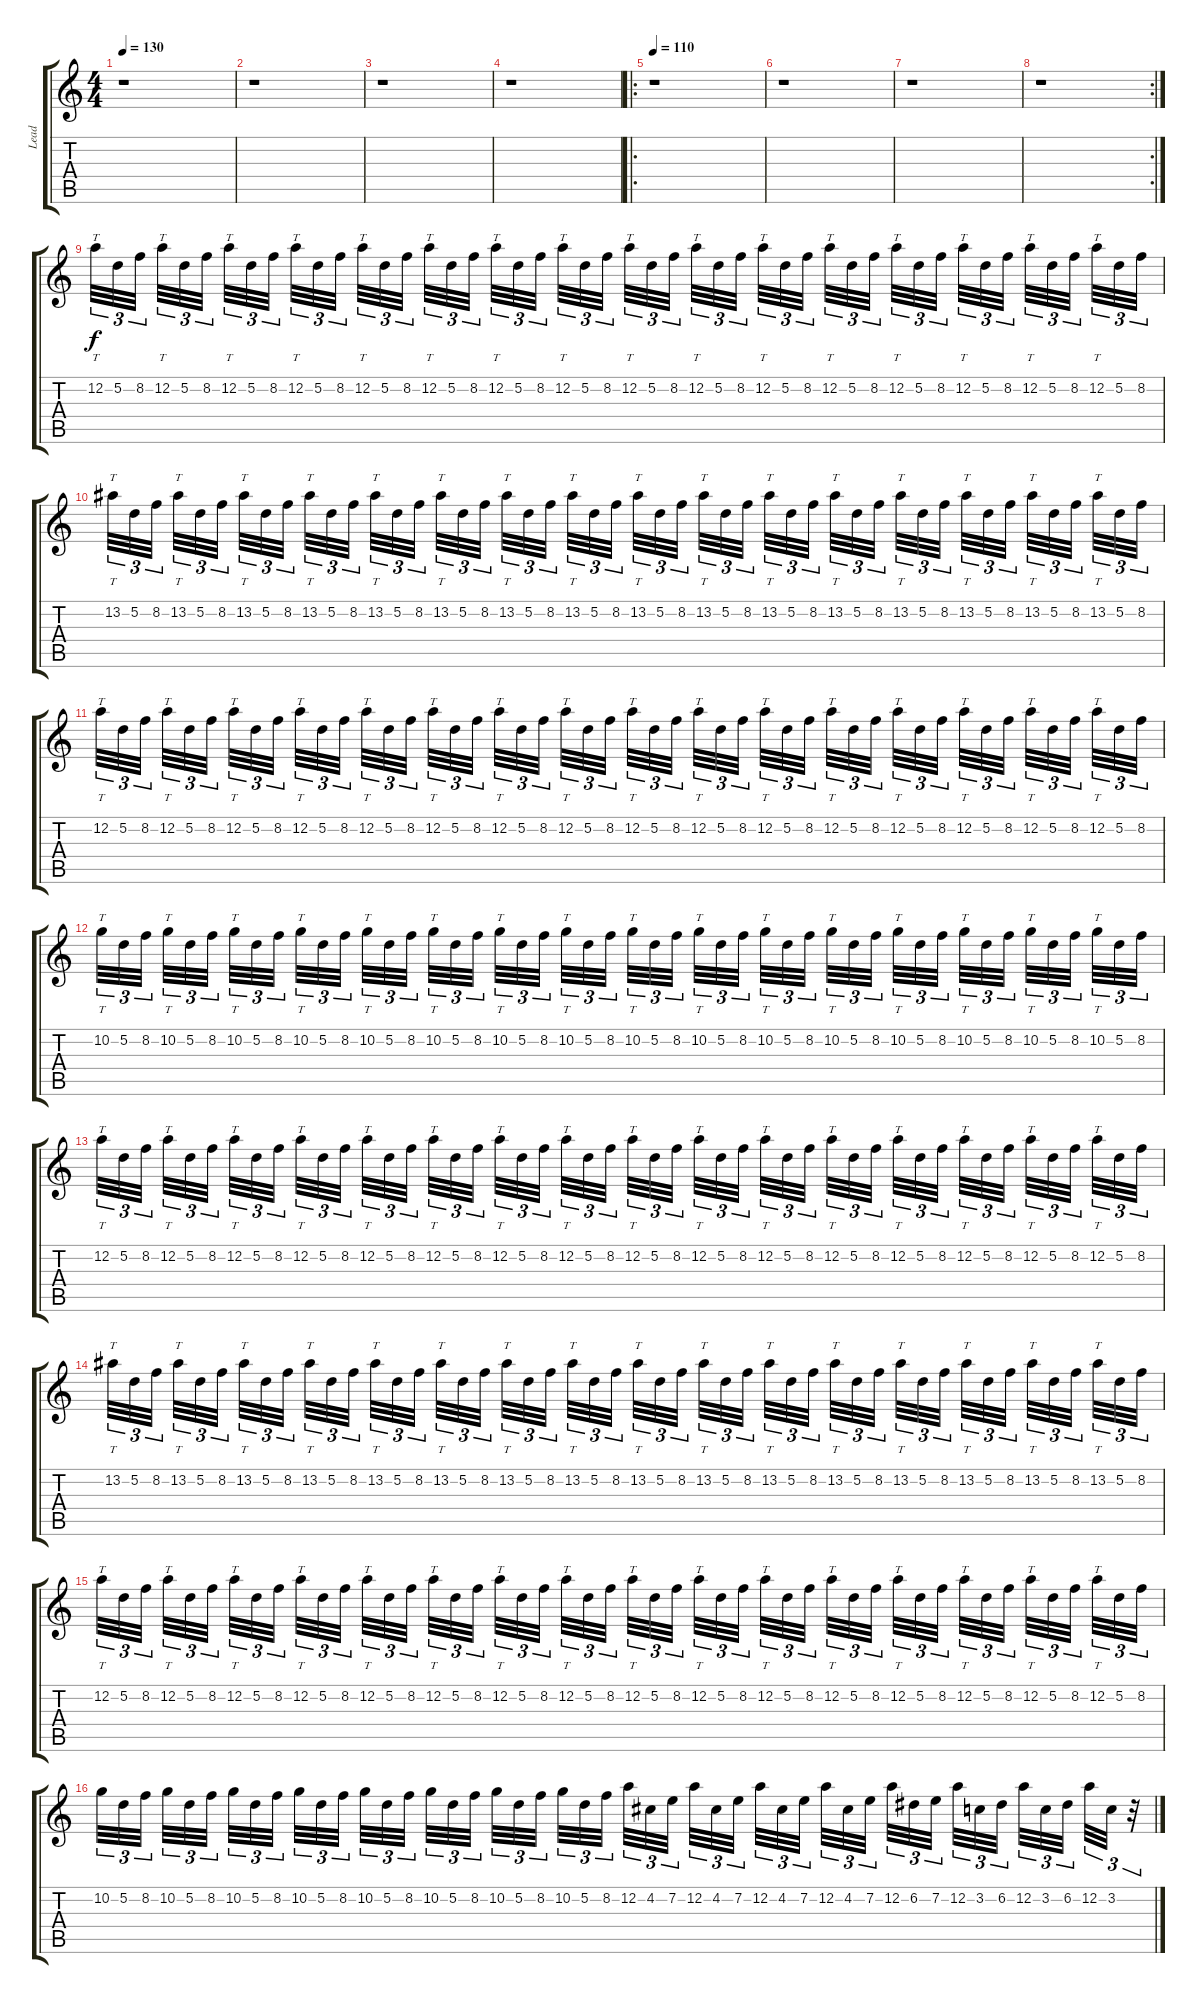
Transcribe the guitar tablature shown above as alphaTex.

\track ("Lead" "Lead") {instrument overdrivenguitar}
\staff {score tabs}
\tuning (D4 A3 F3 C3 G2 D2) {hide}
\ts (4 4)
\tempo 130
\clef g2
\ks c
r.1{dy f} |
r.1 |
r.1 |
r.1 |
\ro
\tempo 110
r.1 |
r.1 |
r.1 |
\rc 2
r.1 |
12.2.32{tt tu (3 2)} 5.2.32{tu (3 2)} 8.2.32{tu (3 2)} 12.2.32{tt tu (3 2)} 5.2.32{tu (3 2)} 8.2.32{tu (3 2)} 12.2.32{tt tu (3 2)} 5.2.32{tu (3 2)} 8.2.32{tu (3 2)} 12.2.32{tt tu (3 2)} 5.2.32{tu (3 2)} 8.2.32{tu (3 2)} 12.2.32{tt tu (3 2)} 5.2.32{tu (3 2)} 8.2.32{tu (3 2)} 12.2.32{tt tu (3 2)} 5.2.32{tu (3 2)} 8.2.32{tu (3 2)} 12.2.32{tt tu (3 2)} 5.2.32{tu (3 2)} 8.2.32{tu (3 2)} 12.2.32{tt tu (3 2)} 5.2.32{tu (3 2)} 8.2.32{tu (3 2)} 12.2.32{tt tu (3 2)} 5.2.32{tu (3 2)} 8.2.32{tu (3 2)} 12.2.32{tt tu (3 2)} 5.2.32{tu (3 2)} 8.2.32{tu (3 2)} 12.2.32{tt tu (3 2)} 5.2.32{tu (3 2)} 8.2.32{tu (3 2)} 12.2.32{tt tu (3 2)} 5.2.32{tu (3 2)} 8.2.32{tu (3 2)} 12.2.32{tt tu (3 2)} 5.2.32{tu (3 2)} 8.2.32{tu (3 2)} 12.2.32{tt tu (3 2)} 5.2.32{tu (3 2)} 8.2.32{tu (3 2)} 12.2.32{tt tu (3 2)} 5.2.32{tu (3 2)} 8.2.32{tu (3 2)} 12.2.32{tt tu (3 2)} 5.2.32{tu (3 2)} 8.2.32{tu (3 2)} |
13.2.32{tt tu (3 2)} 5.2.32{tu (3 2)} 8.2.32{tu (3 2)} 13.2.32{tt tu (3 2)} 5.2.32{tu (3 2)} 8.2.32{tu (3 2)} 13.2.32{tt tu (3 2)} 5.2.32{tu (3 2)} 8.2.32{tu (3 2)} 13.2.32{tt tu (3 2)} 5.2.32{tu (3 2)} 8.2.32{tu (3 2)} 13.2.32{tt tu (3 2)} 5.2.32{tu (3 2)} 8.2.32{tu (3 2)} 13.2.32{tt tu (3 2)} 5.2.32{tu (3 2)} 8.2.32{tu (3 2)} 13.2.32{tt tu (3 2)} 5.2.32{tu (3 2)} 8.2.32{tu (3 2)} 13.2.32{tt tu (3 2)} 5.2.32{tu (3 2)} 8.2.32{tu (3 2)} 13.2.32{tt tu (3 2)} 5.2.32{tu (3 2)} 8.2.32{tu (3 2)} 13.2.32{tt tu (3 2)} 5.2.32{tu (3 2)} 8.2.32{tu (3 2)} 13.2.32{tt tu (3 2)} 5.2.32{tu (3 2)} 8.2.32{tu (3 2)} 13.2.32{tt tu (3 2)} 5.2.32{tu (3 2)} 8.2.32{tu (3 2)} 13.2.32{tt tu (3 2)} 5.2.32{tu (3 2)} 8.2.32{tu (3 2)} 13.2.32{tt tu (3 2)} 5.2.32{tu (3 2)} 8.2.32{tu (3 2)} 13.2.32{tt tu (3 2)} 5.2.32{tu (3 2)} 8.2.32{tu (3 2)} 13.2.32{tt tu (3 2)} 5.2.32{tu (3 2)} 8.2.32{tu (3 2)} |
12.2.32{tt tu (3 2)} 5.2.32{tu (3 2)} 8.2.32{tu (3 2)} 12.2.32{tt tu (3 2)} 5.2.32{tu (3 2)} 8.2.32{tu (3 2)} 12.2.32{tt tu (3 2)} 5.2.32{tu (3 2)} 8.2.32{tu (3 2)} 12.2.32{tt tu (3 2)} 5.2.32{tu (3 2)} 8.2.32{tu (3 2)} 12.2.32{tt tu (3 2)} 5.2.32{tu (3 2)} 8.2.32{tu (3 2)} 12.2.32{tt tu (3 2)} 5.2.32{tu (3 2)} 8.2.32{tu (3 2)} 12.2.32{tt tu (3 2)} 5.2.32{tu (3 2)} 8.2.32{tu (3 2)} 12.2.32{tt tu (3 2)} 5.2.32{tu (3 2)} 8.2.32{tu (3 2)} 12.2.32{tt tu (3 2)} 5.2.32{tu (3 2)} 8.2.32{tu (3 2)} 12.2.32{tt tu (3 2)} 5.2.32{tu (3 2)} 8.2.32{tu (3 2)} 12.2.32{tt tu (3 2)} 5.2.32{tu (3 2)} 8.2.32{tu (3 2)} 12.2.32{tt tu (3 2)} 5.2.32{tu (3 2)} 8.2.32{tu (3 2)} 12.2.32{tt tu (3 2)} 5.2.32{tu (3 2)} 8.2.32{tu (3 2)} 12.2.32{tt tu (3 2)} 5.2.32{tu (3 2)} 8.2.32{tu (3 2)} 12.2.32{tt tu (3 2)} 5.2.32{tu (3 2)} 8.2.32{tu (3 2)} 12.2.32{tt tu (3 2)} 5.2.32{tu (3 2)} 8.2.32{tu (3 2)} |
10.2.32{tt tu (3 2)} 5.2.32{tu (3 2)} 8.2.32{tu (3 2)} 10.2.32{tt tu (3 2)} 5.2.32{tu (3 2)} 8.2.32{tu (3 2)} 10.2.32{tt tu (3 2)} 5.2.32{tu (3 2)} 8.2.32{tu (3 2)} 10.2.32{tt tu (3 2)} 5.2.32{tu (3 2)} 8.2.32{tu (3 2)} 10.2.32{tt tu (3 2)} 5.2.32{tu (3 2)} 8.2.32{tu (3 2)} 10.2.32{tt tu (3 2)} 5.2.32{tu (3 2)} 8.2.32{tu (3 2)} 10.2.32{tt tu (3 2)} 5.2.32{tu (3 2)} 8.2.32{tu (3 2)} 10.2.32{tt tu (3 2)} 5.2.32{tu (3 2)} 8.2.32{tu (3 2)} 10.2.32{tt tu (3 2)} 5.2.32{tu (3 2)} 8.2.32{tu (3 2)} 10.2.32{tt tu (3 2)} 5.2.32{tu (3 2)} 8.2.32{tu (3 2)} 10.2.32{tt tu (3 2)} 5.2.32{tu (3 2)} 8.2.32{tu (3 2)} 10.2.32{tt tu (3 2)} 5.2.32{tu (3 2)} 8.2.32{tu (3 2)} 10.2.32{tt tu (3 2)} 5.2.32{tu (3 2)} 8.2.32{tu (3 2)} 10.2.32{tt tu (3 2)} 5.2.32{tu (3 2)} 8.2.32{tu (3 2)} 10.2.32{tt tu (3 2)} 5.2.32{tu (3 2)} 8.2.32{tu (3 2)} 10.2.32{tt tu (3 2)} 5.2.32{tu (3 2)} 8.2.32{tu (3 2)} |
12.2.32{tt tu (3 2)} 5.2.32{tu (3 2)} 8.2.32{tu (3 2)} 12.2.32{tt tu (3 2)} 5.2.32{tu (3 2)} 8.2.32{tu (3 2)} 12.2.32{tt tu (3 2)} 5.2.32{tu (3 2)} 8.2.32{tu (3 2)} 12.2.32{tt tu (3 2)} 5.2.32{tu (3 2)} 8.2.32{tu (3 2)} 12.2.32{tt tu (3 2)} 5.2.32{tu (3 2)} 8.2.32{tu (3 2)} 12.2.32{tt tu (3 2)} 5.2.32{tu (3 2)} 8.2.32{tu (3 2)} 12.2.32{tt tu (3 2)} 5.2.32{tu (3 2)} 8.2.32{tu (3 2)} 12.2.32{tt tu (3 2)} 5.2.32{tu (3 2)} 8.2.32{tu (3 2)} 12.2.32{tt tu (3 2)} 5.2.32{tu (3 2)} 8.2.32{tu (3 2)} 12.2.32{tt tu (3 2)} 5.2.32{tu (3 2)} 8.2.32{tu (3 2)} 12.2.32{tt tu (3 2)} 5.2.32{tu (3 2)} 8.2.32{tu (3 2)} 12.2.32{tt tu (3 2)} 5.2.32{tu (3 2)} 8.2.32{tu (3 2)} 12.2.32{tt tu (3 2)} 5.2.32{tu (3 2)} 8.2.32{tu (3 2)} 12.2.32{tt tu (3 2)} 5.2.32{tu (3 2)} 8.2.32{tu (3 2)} 12.2.32{tt tu (3 2)} 5.2.32{tu (3 2)} 8.2.32{tu (3 2)} 12.2.32{tt tu (3 2)} 5.2.32{tu (3 2)} 8.2.32{tu (3 2)} |
13.2.32{tt tu (3 2)} 5.2.32{tu (3 2)} 8.2.32{tu (3 2)} 13.2.32{tt tu (3 2)} 5.2.32{tu (3 2)} 8.2.32{tu (3 2)} 13.2.32{tt tu (3 2)} 5.2.32{tu (3 2)} 8.2.32{tu (3 2)} 13.2.32{tt tu (3 2)} 5.2.32{tu (3 2)} 8.2.32{tu (3 2)} 13.2.32{tt tu (3 2)} 5.2.32{tu (3 2)} 8.2.32{tu (3 2)} 13.2.32{tt tu (3 2)} 5.2.32{tu (3 2)} 8.2.32{tu (3 2)} 13.2.32{tt tu (3 2)} 5.2.32{tu (3 2)} 8.2.32{tu (3 2)} 13.2.32{tt tu (3 2)} 5.2.32{tu (3 2)} 8.2.32{tu (3 2)} 13.2.32{tt tu (3 2)} 5.2.32{tu (3 2)} 8.2.32{tu (3 2)} 13.2.32{tt tu (3 2)} 5.2.32{tu (3 2)} 8.2.32{tu (3 2)} 13.2.32{tt tu (3 2)} 5.2.32{tu (3 2)} 8.2.32{tu (3 2)} 13.2.32{tt tu (3 2)} 5.2.32{tu (3 2)} 8.2.32{tu (3 2)} 13.2.32{tt tu (3 2)} 5.2.32{tu (3 2)} 8.2.32{tu (3 2)} 13.2.32{tt tu (3 2)} 5.2.32{tu (3 2)} 8.2.32{tu (3 2)} 13.2.32{tt tu (3 2)} 5.2.32{tu (3 2)} 8.2.32{tu (3 2)} 13.2.32{tt tu (3 2)} 5.2.32{tu (3 2)} 8.2.32{tu (3 2)} |
12.2.32{tt tu (3 2)} 5.2.32{tu (3 2)} 8.2.32{tu (3 2)} 12.2.32{tt tu (3 2)} 5.2.32{tu (3 2)} 8.2.32{tu (3 2)} 12.2.32{tt tu (3 2)} 5.2.32{tu (3 2)} 8.2.32{tu (3 2)} 12.2.32{tt tu (3 2)} 5.2.32{tu (3 2)} 8.2.32{tu (3 2)} 12.2.32{tt tu (3 2)} 5.2.32{tu (3 2)} 8.2.32{tu (3 2)} 12.2.32{tt tu (3 2)} 5.2.32{tu (3 2)} 8.2.32{tu (3 2)} 12.2.32{tt tu (3 2)} 5.2.32{tu (3 2)} 8.2.32{tu (3 2)} 12.2.32{tt tu (3 2)} 5.2.32{tu (3 2)} 8.2.32{tu (3 2)} 12.2.32{tt tu (3 2)} 5.2.32{tu (3 2)} 8.2.32{tu (3 2)} 12.2.32{tt tu (3 2)} 5.2.32{tu (3 2)} 8.2.32{tu (3 2)} 12.2.32{tt tu (3 2)} 5.2.32{tu (3 2)} 8.2.32{tu (3 2)} 12.2.32{tt tu (3 2)} 5.2.32{tu (3 2)} 8.2.32{tu (3 2)} 12.2.32{tt tu (3 2)} 5.2.32{tu (3 2)} 8.2.32{tu (3 2)} 12.2.32{tt tu (3 2)} 5.2.32{tu (3 2)} 8.2.32{tu (3 2)} 12.2.32{tt tu (3 2)} 5.2.32{tu (3 2)} 8.2.32{tu (3 2)} 12.2.32{tt tu (3 2)} 5.2.32{tu (3 2)} 8.2.32{tu (3 2)} |
10.2.32{tu (3 2)} 5.2.32{tu (3 2)} 8.2.32{tu (3 2)} 10.2.32{tu (3 2)} 5.2.32{tu (3 2)} 8.2.32{tu (3 2)} 10.2.32{tu (3 2)} 5.2.32{tu (3 2)} 8.2.32{tu (3 2)} 10.2.32{tu (3 2)} 5.2.32{tu (3 2)} 8.2.32{tu (3 2)} 10.2.32{tu (3 2)} 5.2.32{tu (3 2)} 8.2.32{tu (3 2)} 10.2.32{tu (3 2)} 5.2.32{tu (3 2)} 8.2.32{tu (3 2)} 10.2.32{tu (3 2)} 5.2.32{tu (3 2)} 8.2.32{tu (3 2)} 10.2.32{tu (3 2)} 5.2.32{tu (3 2)} 8.2.32{tu (3 2)} 12.2.32{tu (3 2)} 4.2.32{tu (3 2)} 7.2.32{tu (3 2)} 12.2.32{tu (3 2)} 4.2.32{tu (3 2)} 7.2.32{tu (3 2)} 12.2.32{tu (3 2)} 4.2.32{tu (3 2)} 7.2.32{tu (3 2)} 12.2.32{tu (3 2)} 4.2.32{tu (3 2)} 7.2.32{tu (3 2)} 12.2.32{tu (3 2)} 6.2.32{tu (3 2)} 7.2.32{tu (3 2)} 12.2.32{tu (3 2)} 3.2.32{tu (3 2)} 6.2.32{tu (3 2)} 12.2.32{tu (3 2)} 3.2.32{tu (3 2)} 6.2.32{tu (3 2)} 12.2.32{tu (3 2)} 3.2.32{tu (3 2)} r.32{tu (3 2)}
